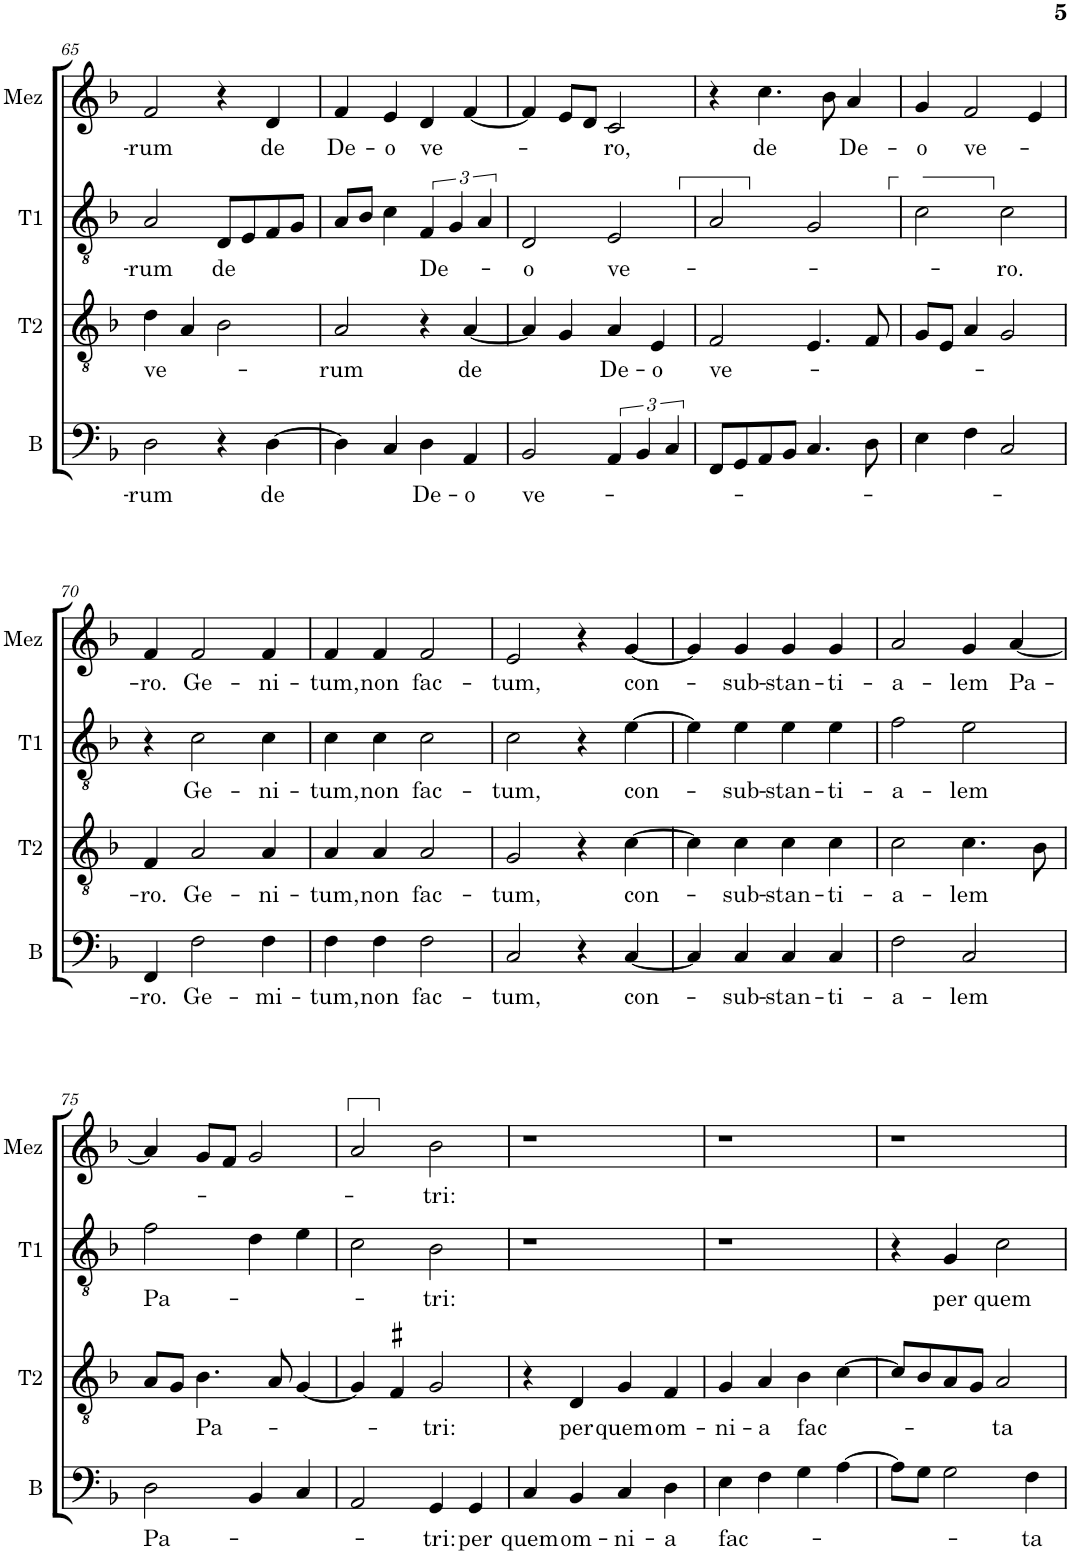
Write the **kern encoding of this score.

**kern	**text	**kern	**text	**kern	**text	**kern	**text
*part4	*part4	*part3	*part3	*part2	*part2	*part1	*part1
*staff4	*staff4	*staff3	*staff3	*staff2	*staff2	*staff1	*staff1
*I"B	*	*I"T2	*	*I"T1	*	*I"Mez	*
*I'B	*	*I'T2	*	*I'T1	*	*I'Mez	*
!!LO:PB:g=z
*clefF4	*	*clefGv2	*	*clefGv2	*	*clefG2	*
*	*	*	*	*Trd4c7	*	*	*
*k[b-]	*	*k[b-]	*	*k[b-]	*	*k[b-]	*
*M2/2	*	*M2/2	*	*M2/2	*	*M2/2	*
*met(c|)	*	*met(c|)	*	*met(c|)	*	*met(c|)	*
=65	=65	=65	=65	=65	=65	=65	=65
!	!LO:LY:b	!	!LO:LY:b	!	!LO:LY:b	!	!LO:LY:b
2D\	-rum	4d\	ve-	2A/	-rum	2f/	-rum
.	.	4A/	.	.	.	.	.
!	!	!	!	!	!LO:LY:b	!	!
4r	.	2B-\	.	8D/L	de	4r	.
.	.	.	.	8E/	.	.	.
!	!LO:LY:b	!	!	!	!	!	!LO:LY:b
[4D\	de	.	.	8F/	.	4d/	de
.	.	.	.	8G/J	.	.	.
=66	=66	=66	=66	=66	=66	=66	=66
!	!	!	!LO:LY:b	!	!	!	!LO:LY:b
4D\]	.	2A/	-rum	8A/L	.	4f/	De-
.	.	.	.	8B-/J	.	.	.
!	!	!	!	!	!	!	!LO:LY:b
4C/	.	.	.	4c\	.	4e/	-o
!	!LO:LY:b	!	!	!	!LO:LY:b	!	!LO:LY:b
4D\	De-	4r	.	6F/	De-	4d/	ve-
.	.	.	.	6G/	.	.	.
!	!LO:LY:b	!	!LO:LY:b	!	!	!	!
4AA/	-o	[4A/	de	.	.	[4f/	.
.	.	.	.	6A/	.	.	.
=67	=67	=67	=67	=67	=67	=67	=67
!	!LO:LY:b	!	!	!	!LO:LY:b	!	!
2BB-/	ve-	4A/]	.	2D/	-o	4f/]	.
.	.	4G/	.	.	.	8e/L	.
.	.	.	.	.	.	8d/J	.
!	!	!	!LO:LY:b	!	!LO:LY:b	!	!LO:LY:b
6AA/	.	4A/	De-	2E/	ve-	2c/	-ro,
6BB-/	.	.	.	.	.	.	.
!	!	!	!LO:LY:b	!	!	!	!
.	.	4E/	-o	.	.	.	.
6C/	.	.	.	.	.	.	.
=68	=68	=68	=68	=68	=68	=68	=68
!	!	!	!LO:LY:b	!	!	!	!
8FF/L	.	2F/	ve-	2A/	.	4r	.
8GG/	.	.	.	.	.	.	.
!	!	!	!	!	!	!	!LO:LY:b
8AA/	.	.	.	.	.	4.cc\	de
8BB-/J	.	.	.	.	.	.	.
4.C/	.	4.E/	.	2G/	.	.	.
.	.	.	.	.	.	8b-\	.
!	!	!	!	!	!	!	!LO:LY:b
.	.	.	.	.	.	4a/	De-
8D\	.	8F/	.	.	.	.	.
=69	=69	=69	=69	=69	=69	=69	=69
!	!	!	!	!	!	!	!LO:LY:b
4E\	.	8G/L	.	2c\	.	4g/	-o
.	.	8E/J	.	.	.	.	.
!	!	!	!	!	!	!	!LO:LY:b
4F\	.	4A/	.	.	.	2f/	ve-
!	!	!	!	!	!LO:LY:b	!	!
2C/	.	2G/	.	2c\	-ro.	.	.
.	.	.	.	.	.	4e/	.
!!LO:LB:g=z
=70	=70	=70	=70	=70	=70	=70	=70
!	!LO:LY:b	!	!LO:LY:b	!	!	!	!LO:LY:b
4FF/	-ro.	4F/	-ro.	4r	.	4f/	-ro.
!	!LO:LY:b	!	!LO:LY:b	!	!LO:LY:b	!	!LO:LY:b
2F\	Ge-	2A/	Ge-	2c\	Ge-	2f/	Ge-
!	!LO:LY:b	!	!LO:LY:b	!	!LO:LY:b	!	!LO:LY:b
4F\	-mi-	4A/	-ni-	4c\	-ni-	4f/	-ni-
=71	=71	=71	=71	=71	=71	=71	=71
!	!LO:LY:b	!	!LO:LY:b	!	!LO:LY:b	!	!LO:LY:b
4F\	-tum,	4A/	-tum,	4c\	-tum,	4f/	-tum,
!	!LO:LY:b	!	!LO:LY:b	!	!LO:LY:b	!	!LO:LY:b
4F\	non	4A/	non	4c\	non	4f/	non
!	!LO:LY:b	!	!LO:LY:b	!	!LO:LY:b	!	!LO:LY:b
2F\	fac-	2A/	fac-	2c\	fac-	2f/	fac-
=72	=72	=72	=72	=72	=72	=72	=72
!	!LO:LY:b	!	!LO:LY:b	!	!LO:LY:b	!	!LO:LY:b
2C/	-tum,	2G/	-tum,	2c\	-tum,	2e/	-tum,
4r	.	4r	.	4r	.	4r	.
!	!LO:LY:b	!	!LO:LY:b	!	!LO:LY:b	!	!LO:LY:b
[4C/	con-	[4c\	con-	[4e\	con-	[4g/	con-
=73	=73	=73	=73	=73	=73	=73	=73
4C/]	.	4c\]	.	4e\]	.	4g/]	.
!	!LO:LY:b	!	!LO:LY:b	!	!LO:LY:b	!	!LO:LY:b
4C/	-sub-	4c\	-sub-	4e\	-sub-	4g/	sub-
!	!LO:LY:b	!	!LO:LY:b	!	!LO:LY:b	!	!LO:LY:b
4C/	-stan-	4c\	-stan-	4e\	-stan-	4g/	-stan-
!	!LO:LY:b	!	!LO:LY:b	!	!LO:LY:b	!	!LO:LY:b
4C/	-ti-	4c\	-ti-	4e\	-ti-	4g/	-ti-
=74	=74	=74	=74	=74	=74	=74	=74
!	!LO:LY:b	!	!LO:LY:b	!	!LO:LY:b	!	!LO:LY:b
2F\	-a-	2c\	-a-	2f\	-a-	2a/	-a-
!	!LO:LY:b	!	!LO:LY:b	!	!LO:LY:b	!	!LO:LY:b
2C/	-lem	4.c\	-lem	2e\	-lem	4g/	-lem
!	!	!	!	!	!	!	!LO:LY:b
.	.	.	.	.	.	[4a/	Pa-
.	.	8B-\	.	.	.	.	.
!!LO:LB:g=z
=75	=75	=75	=75	=75	=75	=75	=75
!	!LO:LY:b	!	!	!	!LO:LY:b	!	!
2D\	Pa-	8A/L	.	2f\	Pa-	4a/]	.
.	.	8G/J	.	.	.	.	.
!	!	!	!LO:LY:b	!	!	!	!
.	.	4.B-\	Pa-	.	.	8g/L	.
.	.	.	.	.	.	8f/J	.
4BB-/	.	.	.	4d\	.	2g/	.
.	.	8A/	.	.	.	.	.
4C/	.	[4G/	.	4e\	.	.	.
=76	=76	=76	=76	=76	=76	=76	=76
2AA/	.	4G/]	.	2c\	.	2a/	.
.	.	4F#X/	.	.	.	.	.
!	!LO:LY:b	!	!LO:LY:b	!	!LO:LY:b	!	!LO:LY:b
4GG/	-tri:	2G/	-tri:	2B-\	-tri:	2b-\	-tri:
!	!LO:LY:b	!	!	!	!	!	!
4GG/	per	.	.	.	.	.	.
=77	=77	=77	=77	=77	=77	=77	=77
!	!LO:LY:b	!	!	!	!	!	!
4C/	quem	4r	.	1r	.	1r	.
!	!LO:LY:b	!	!LO:LY:b	!	!	!	!
4BB-/	om-	4D/	per	.	.	.	.
!	!LO:LY:b	!	!LO:LY:b	!	!	!	!
4C/	-ni-	4G/	quem	.	.	.	.
!	!LO:LY:b	!	!LO:LY:b	!	!	!	!
4D\	-a	4F/	om-	.	.	.	.
=78	=78	=78	=78	=78	=78	=78	=78
!	!LO:LY:b	!	!LO:LY:b	!	!	!	!
4E\	fac-	4G/	-ni-	1r	.	1r	.
!	!	!	!LO:LY:b	!	!	!	!
4F\	.	4A/	-a	.	.	.	.
!	!	!	!LO:LY:b	!	!	!	!
4G\	.	4B-\	fac-	.	.	.	.
[4A\	.	[4c\	.	.	.	.	.
=79	=79	=79	=79	=79	=79	=79	=79
8A\L]	.	8c/L]	.	4r	.	1r	.
8G\J	.	8B-/	.	.	.	.	.
!	!	!	!	!	!LO:LY:b	!	!
2G\	.	8A/	.	4G/	per	.	.
.	.	8G/J	.	.	.	.	.
!	!	!	!LO:LY:b	!	!LO:LY:b	!	!
.	.	2A/	-ta	2c\	quem	.	.
!	!LO:LY:b	!	!	!	!	!	!
4F\	-ta	.	.	.	.	.	.
=	=	=	=	=	=	=	=
*-	*-	*-	*-	*-	*-	*-	*-
